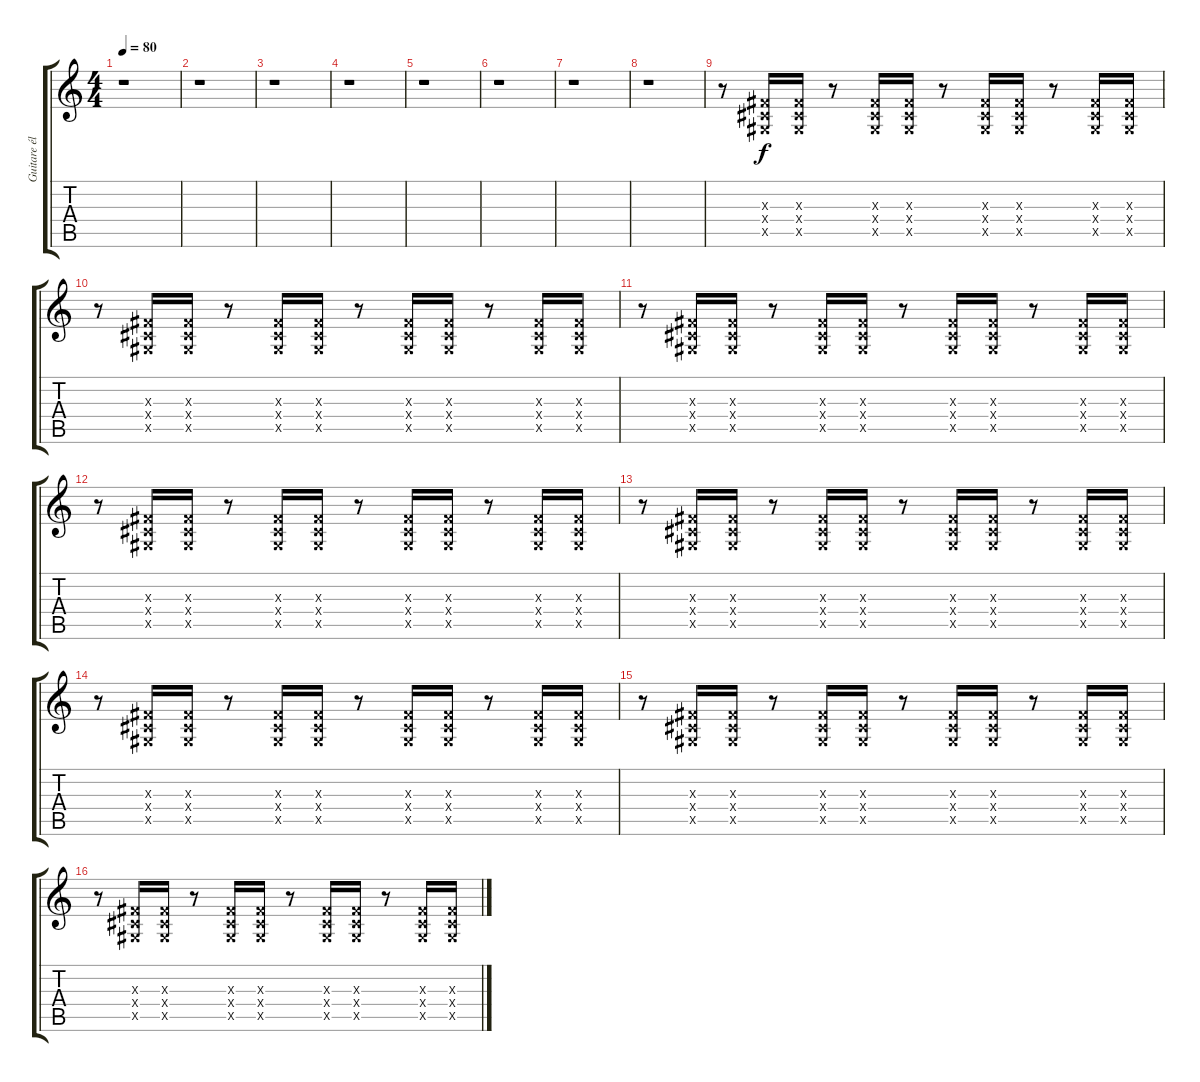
\track ("Guitare électrique mute" "Guitare él") {instrument electricguitarclean}
\staff {score tabs}
\tuning (E4 B3 G3 D3 A2 E2) {hide}
\ts (4 4)
\tempo 80
\clef g2
\ks c
r.1{dy f} |
r.1 |
r.1 |
r.1 |
r.1 |
r.1 |
r.1 |
r.1 |
r.8 (-1.3{x} -1.4{x} -1.5{x}).16 (-1.3{x} -1.4{x} -1.5{x}).16 r.8 (-1.3{x} -1.4{x} -1.5{x}).16 (-1.3{x} -1.4{x} -1.5{x}).16 r.8 (-1.3{x} -1.4{x} -1.5{x}).16 (-1.3{x} -1.4{x} -1.5{x}).16 r.8 (-1.3{x} -1.4{x} -1.5{x}).16 (-1.3{x} -1.4{x} -1.5{x}).16 |
r.8 (-1.3{x} -1.4{x} -1.5{x}).16 (-1.3{x} -1.4{x} -1.5{x}).16 r.8 (-1.3{x} -1.4{x} -1.5{x}).16 (-1.3{x} -1.4{x} -1.5{x}).16 r.8 (-1.3{x} -1.4{x} -1.5{x}).16 (-1.3{x} -1.4{x} -1.5{x}).16 r.8 (-1.3{x} -1.4{x} -1.5{x}).16 (-1.3{x} -1.4{x} -1.5{x}).16 |
r.8 (-1.3{x} -1.4{x} -1.5{x}).16 (-1.3{x} -1.4{x} -1.5{x}).16 r.8 (-1.3{x} -1.4{x} -1.5{x}).16 (-1.3{x} -1.4{x} -1.5{x}).16 r.8 (-1.3{x} -1.4{x} -1.5{x}).16 (-1.3{x} -1.4{x} -1.5{x}).16 r.8 (-1.3{x} -1.4{x} -1.5{x}).16 (-1.3{x} -1.4{x} -1.5{x}).16 |
r.8 (-1.3{x} -1.4{x} -1.5{x}).16 (-1.3{x} -1.4{x} -1.5{x}).16 r.8 (-1.3{x} -1.4{x} -1.5{x}).16 (-1.3{x} -1.4{x} -1.5{x}).16 r.8 (-1.3{x} -1.4{x} -1.5{x}).16 (-1.3{x} -1.4{x} -1.5{x}).16 r.8 (-1.3{x} -1.4{x} -1.5{x}).16 (-1.3{x} -1.4{x} -1.5{x}).16 |
r.8 (-1.3{x} -1.4{x} -1.5{x}).16 (-1.3{x} -1.4{x} -1.5{x}).16 r.8 (-1.3{x} -1.4{x} -1.5{x}).16 (-1.3{x} -1.4{x} -1.5{x}).16 r.8 (-1.3{x} -1.4{x} -1.5{x}).16 (-1.3{x} -1.4{x} -1.5{x}).16 r.8 (-1.3{x} -1.4{x} -1.5{x}).16 (-1.3{x} -1.4{x} -1.5{x}).16 |
r.8 (-1.3{x} -1.4{x} -1.5{x}).16 (-1.3{x} -1.4{x} -1.5{x}).16 r.8 (-1.3{x} -1.4{x} -1.5{x}).16 (-1.3{x} -1.4{x} -1.5{x}).16 r.8 (-1.3{x} -1.4{x} -1.5{x}).16 (-1.3{x} -1.4{x} -1.5{x}).16 r.8 (-1.3{x} -1.4{x} -1.5{x}).16 (-1.3{x} -1.4{x} -1.5{x}).16 |
r.8 (-1.3{x} -1.4{x} -1.5{x}).16 (-1.3{x} -1.4{x} -1.5{x}).16 r.8 (-1.3{x} -1.4{x} -1.5{x}).16 (-1.3{x} -1.4{x} -1.5{x}).16 r.8 (-1.3{x} -1.4{x} -1.5{x}).16 (-1.3{x} -1.4{x} -1.5{x}).16 r.8 (-1.3{x} -1.4{x} -1.5{x}).16 (-1.3{x} -1.4{x} -1.5{x}).16 |
r.8 (-1.3{x} -1.4{x} -1.5{x}).16 (-1.3{x} -1.4{x} -1.5{x}).16 r.8 (-1.3{x} -1.4{x} -1.5{x}).16 (-1.3{x} -1.4{x} -1.5{x}).16 r.8 (-1.3{x} -1.4{x} -1.5{x}).16 (-1.3{x} -1.4{x} -1.5{x}).16 r.8 (-1.3{x} -1.4{x} -1.5{x}).16 (-1.3{x} -1.4{x} -1.5{x}).16
